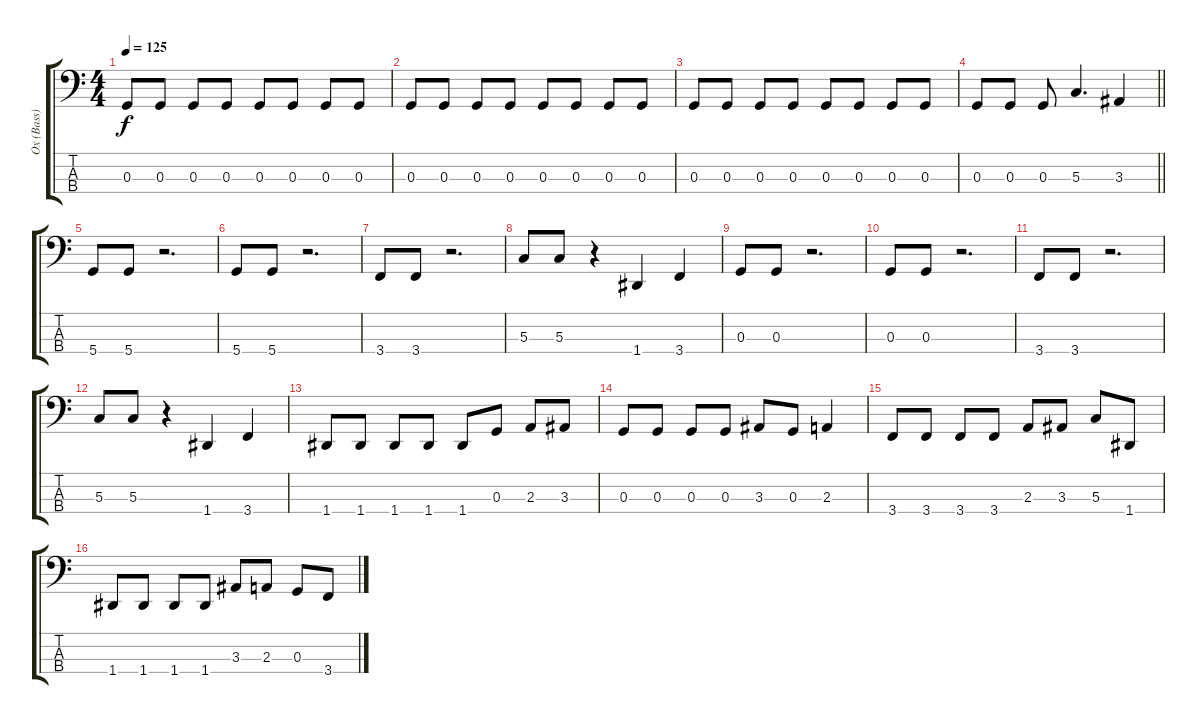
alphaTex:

\track ("Ox (Bass)" "Ox (Bass)") {instrument electricbasspick}
\staff {score tabs}
\tuning (F2 C2 G1 D1) {hide}
\ts (4 4)
\tempo 125
\clef f4
\ks c
0.3.8{dy f} 0.3.8 0.3.8 0.3.8 0.3.8 0.3.8 0.3.8 0.3.8 |
0.3.8 0.3.8 0.3.8 0.3.8 0.3.8 0.3.8 0.3.8 0.3.8 |
0.3.8 0.3.8 0.3.8 0.3.8 0.3.8 0.3.8 0.3.8 0.3.8 |
\barLineRight lightlight
0.3.8 0.3.8 0.3.8 5.3.4{d} 3.3.4 |
5.4.8 5.4.8 r.2{d} |
5.4.8 5.4.8 r.2{d} |
3.4.8 3.4.8 r.2{d} |
5.3.8 5.3.8 r.4 1.4.4 3.4.4 |
0.3.8 0.3.8 r.2{d} |
0.3.8 0.3.8 r.2{d} |
3.4.8 3.4.8 r.2{d} |
5.3.8 5.3.8 r.4 1.4.4 3.4.4 |
1.4.8 1.4.8 1.4.8 1.4.8 1.4.8 0.3.8 2.3.8 3.3.8 |
0.3.8 0.3.8 0.3.8 0.3.8 3.3.8 0.3.8 2.3.4 |
3.4.8 3.4.8 3.4.8 3.4.8 2.3.8 3.3.8 5.3.8 1.4.8 |
1.4.8 1.4.8 1.4.8 1.4.8 3.3.8 2.3.8 0.3.8 3.4.8
